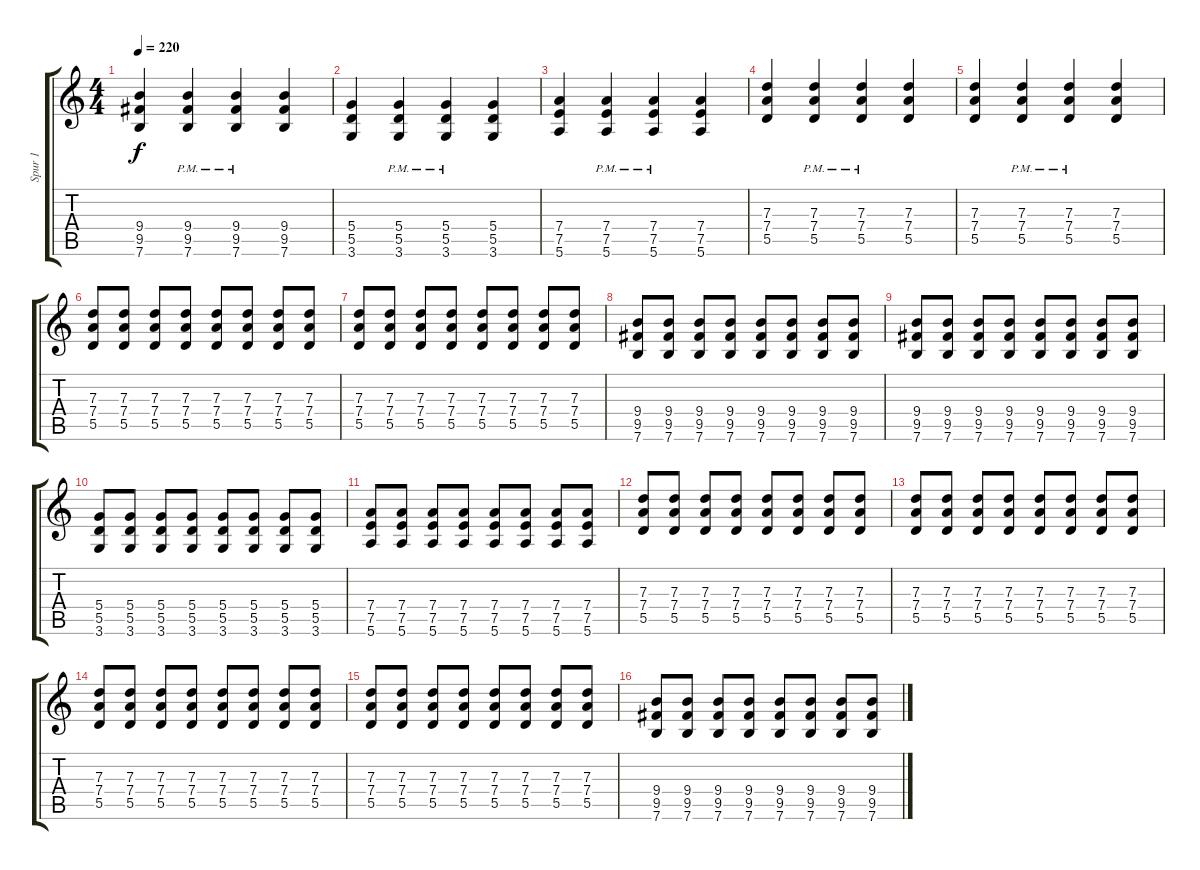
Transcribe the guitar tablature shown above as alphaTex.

\track ("Spur 1" "Spur 1") {instrument distortionguitar}
\staff {score tabs}
\tuning (E4 B3 G3 D3 A2 E2) {hide}
\ts (4 4)
\tempo 220
\clef g2
\ks c
(9.4 9.5 7.6).4{dy f} (9.4{pm} 9.5{pm} 7.6{pm}).4 (9.4{pm} 9.5{pm} 7.6{pm}).4 (9.4 9.5 7.6).4 |
(5.4 5.5 3.6).4 (5.4{pm} 5.5{pm} 3.6{pm}).4 (5.4{pm} 5.5{pm} 3.6{pm}).4 (5.4 5.5 3.6).4 |
(7.4 7.5 5.6).4 (7.4{pm} 7.5{pm} 5.6{pm}).4 (7.4{pm} 7.5{pm} 5.6{pm}).4 (7.4 7.5 5.6).4 |
(7.3 7.4 5.5).4 (7.3{pm} 7.4{pm} 5.5{pm}).4 (7.3{pm} 7.4{pm} 5.5{pm}).4 (7.3 7.4 5.5).4 |
(7.3 7.4 5.5).4 (7.3{pm} 7.4{pm} 5.5{pm}).4 (7.3{pm} 7.4{pm} 5.5{pm}).4 (7.3 7.4 5.5).4 |
(7.3 7.4 5.5).8 (7.3 7.4 5.5).8 (7.3 7.4 5.5).8 (7.3 7.4 5.5).8 (7.3 7.4 5.5).8 (7.3 7.4 5.5).8 (7.3 7.4 5.5).8 (7.3 7.4 5.5).8 |
(7.3 7.4 5.5).8 (7.3 7.4 5.5).8 (7.3 7.4 5.5).8 (7.3 7.4 5.5).8 (7.3 7.4 5.5).8 (7.3 7.4 5.5).8 (7.3 7.4 5.5).8 (7.3 7.4 5.5).8 |
(9.4 9.5 7.6).8 (9.4 9.5 7.6).8 (9.4 9.5 7.6).8 (9.4 9.5 7.6).8 (9.4 9.5 7.6).8 (9.4 9.5 7.6).8 (9.4 9.5 7.6).8 (9.4 9.5 7.6).8 |
(9.4 9.5 7.6).8 (9.4 9.5 7.6).8 (9.4 9.5 7.6).8 (9.4 9.5 7.6).8 (9.4 9.5 7.6).8 (9.4 9.5 7.6).8 (9.4 9.5 7.6).8 (9.4 9.5 7.6).8 |
(5.4 5.5 3.6).8 (5.4 5.5 3.6).8 (5.4 5.5 3.6).8 (5.4 5.5 3.6).8 (5.4 5.5 3.6).8 (5.4 5.5 3.6).8 (5.4 5.5 3.6).8 (5.4 5.5 3.6).8 |
(7.4 7.5 5.6).8 (7.4 7.5 5.6).8 (7.4 7.5 5.6).8 (7.4 7.5 5.6).8 (7.4 7.5 5.6).8 (7.4 7.5 5.6).8 (7.4 7.5 5.6).8 (7.4 7.5 5.6).8 |
(7.3 7.4 5.5).8 (7.3 7.4 5.5).8 (7.3 7.4 5.5).8 (7.3 7.4 5.5).8 (7.3 7.4 5.5).8 (7.3 7.4 5.5).8 (7.3 7.4 5.5).8 (7.3 7.4 5.5).8 |
(7.3 7.4 5.5).8 (7.3 7.4 5.5).8 (7.3 7.4 5.5).8 (7.3 7.4 5.5).8 (7.3 7.4 5.5).8 (7.3 7.4 5.5).8 (7.3 7.4 5.5).8 (7.3 7.4 5.5).8 |
(7.3 7.4 5.5).8 (7.3 7.4 5.5).8 (7.3 7.4 5.5).8 (7.3 7.4 5.5).8 (7.3 7.4 5.5).8 (7.3 7.4 5.5).8 (7.3 7.4 5.5).8 (7.3 7.4 5.5).8 |
(7.3 7.4 5.5).8 (7.3 7.4 5.5).8 (7.3 7.4 5.5).8 (7.3 7.4 5.5).8 (7.3 7.4 5.5).8 (7.3 7.4 5.5).8 (7.3 7.4 5.5).8 (7.3 7.4 5.5).8 |
(9.4 9.5 7.6).8 (9.4 9.5 7.6).8 (9.4 9.5 7.6).8 (9.4 9.5 7.6).8 (9.4 9.5 7.6).8 (9.4 9.5 7.6).8 (9.4 9.5 7.6).8 (9.4 9.5 7.6).8
